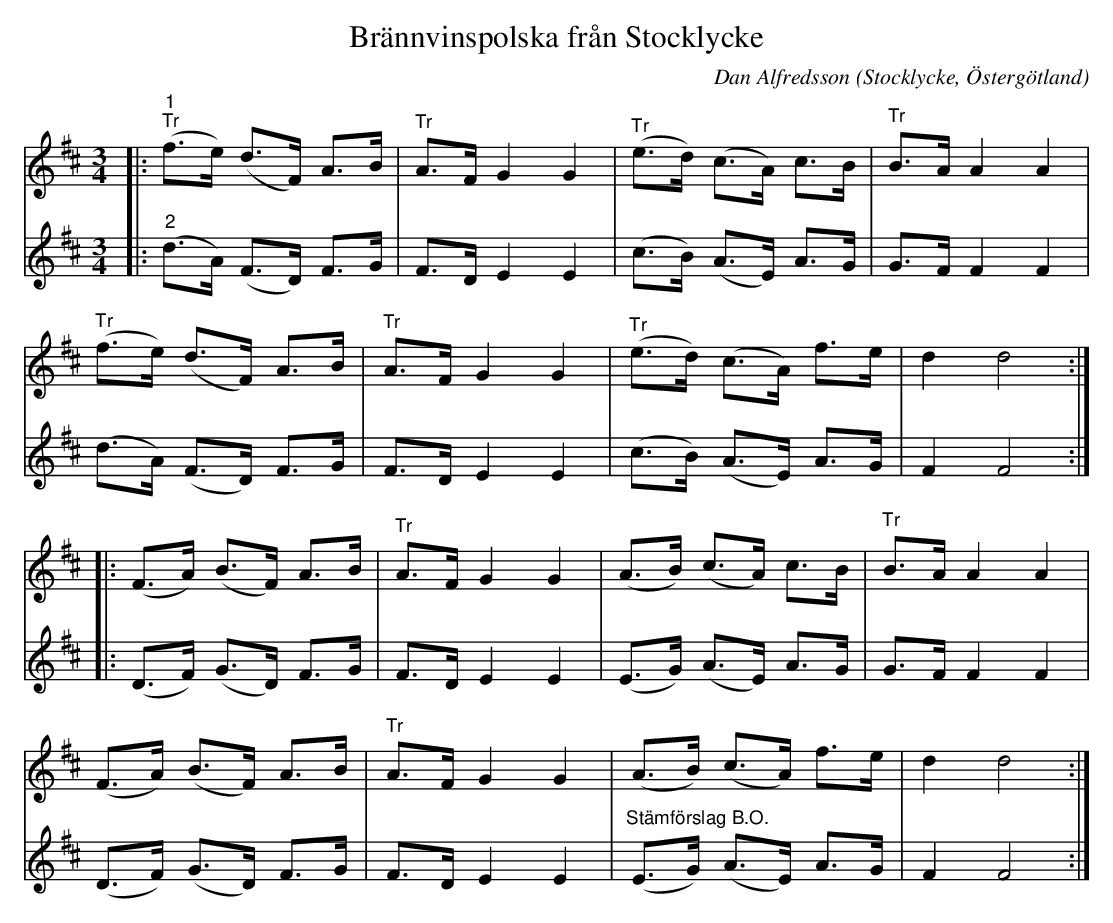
X:1
T:Brännvinspolska från Stocklycke
C:Dan Alfredsson
O:Stocklycke, Östergötland
L:1/8
M:3/4
K:D
V:1
|:"^1""^Tr" (f>e) (d>F) A>B |"^Tr" A>F G2 G2 |"^Tr" (e>d) (c>A) c>B |"^Tr" B>A A2 A2 |
"^Tr" (f>e) (d>F) A>B |"^Tr" A>F G2 G2 |"^Tr" (e>d) (c>A) f>e | d2 d4 ::
(F>A) (B>F) A>B | "^Tr" A>F G2 G2 | (A>B) (c>A) c>B |"^Tr" B>A A2 A2 |
(F>A) (B>F) A>B |"^Tr" A>F G2 G2 | (A>B) (c>A) f>e | d2 d4 :|
V:2
|:"^2" (d>A) (F>D) F>G | F>D E2 E2 | (c>B) (A>E) A>G | G>F F2 F2 |
(d>A) (F>D) F>G | F>D E2 E2 | (c>B) (A>E) A>G | F2 F4 ::
(D>F) (G>D) F>G | F>D E2 E2 | (E>G) (A>E) A>G | G>F F2 F2 |
(D>F) (G>D) F>G | F>D E2 E2 | "^Stämförslag B.O." (E>G) (A>E) A>G | F2 F4 :|
